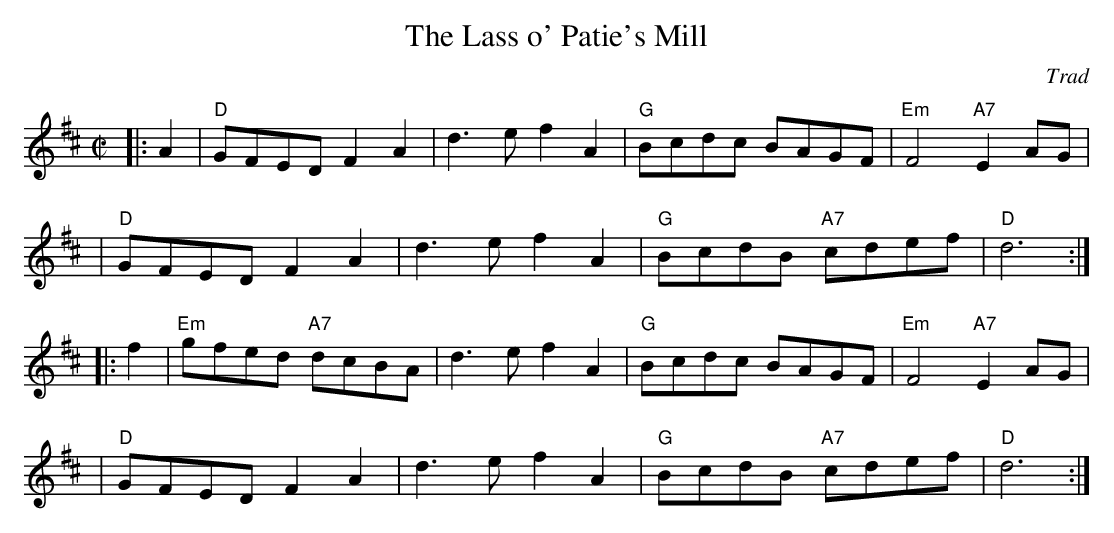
X:1
T:Lass o' Patie's Mill, The
O:Trad
M:C|
L:1/8
K:D
|: A2 | "D"GFED F2A2 | d3e f2A2 | "G"Bcdc BAGF | "Em"F4 "A7"E2AG|!
| "D"GFED F2A2 | d3e f2A2 | "G"BcdB "A7"cdef | "D"d6 :|!
|: f2 | "Em"gfed "A7"dcBA | d3e f2A2 | "G"Bcdc BAGF | "Em"F4 "A7"E2AG|!
| "D"GFED F2A2 | d3e f2A2 | "G"BcdB "A7"cdef | "D"d6 :|
